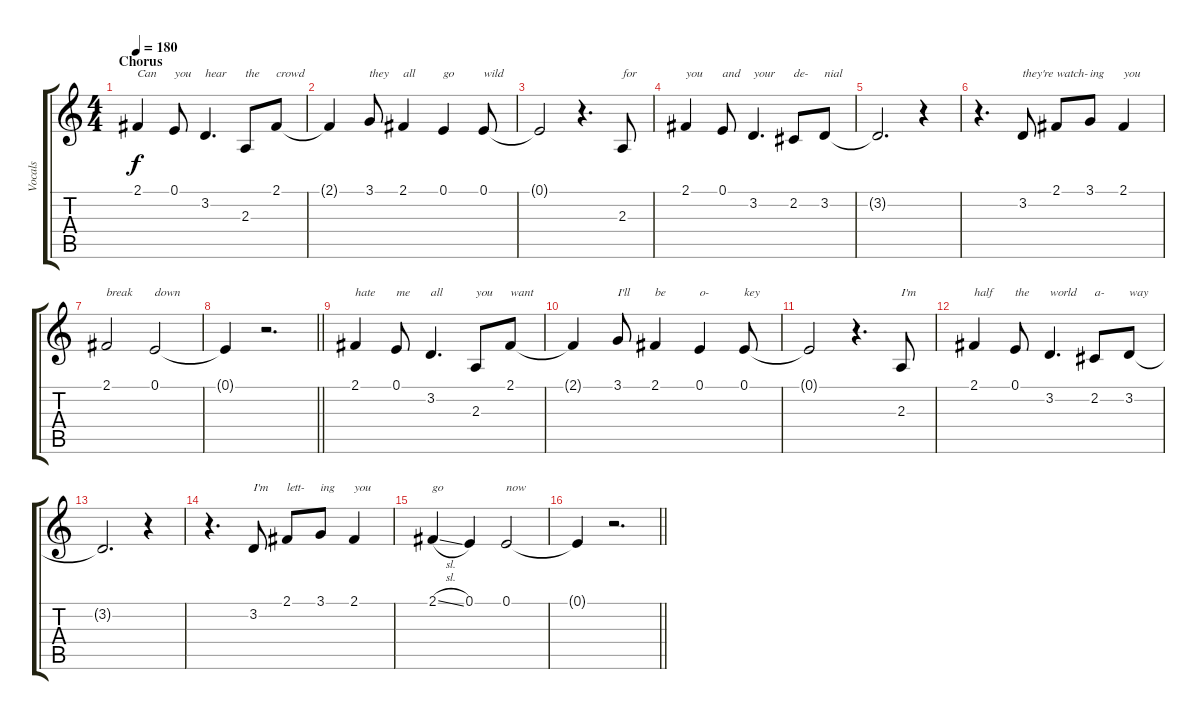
\track ("Vocals" "Vocals") {instrument altosax}
\staff {score tabs}
\tuning (E4 B3 G3 D3 A2 E2) {hide}
\ts (4 4)
\section ("" "Chorus")
\tempo 180
\clef g2
\ks c
2.1.4{txt "Can" dy f} 0.1.8{txt "you"} 3.2.4{d txt "hear"} 2.3.8{txt "the"} 2.1.8{txt "crowd"} |
2.1{t}.4 3.1.8{txt "they"} 2.1.4{txt "all"} 0.1.4{txt "go"} 0.1.8{txt "wild"} |
0.1{t}.2 r.4{d} 2.3.8{txt "for"} |
2.1.4{txt "you"} 0.1.8{txt "and"} 3.2.4{d txt "your"} 2.2.8{txt "de-"} 3.2.8{txt "nial"} |
3.2{t}.2{d} r.4 |
r.4{d} 3.2.8{txt "they're"} 2.1.8{txt "watch-"} 3.1.8{txt "ing"} 2.1.4{txt "you"} |
2.1.2{txt "break"} 0.1.2{txt "down"} |
\barLineRight lightlight
0.1{t}.4 r.2{d} |
2.1.4{txt "hate"} 0.1.8{txt "me"} 3.2.4{d txt "all"} 2.3.8{txt "you"} 2.1.8{txt "want"} |
2.1{t}.4 3.1.8{txt "I'll"} 2.1.4{txt "be"} 0.1.4{txt "o-"} 0.1.8{txt "key"} |
0.1{t}.2 r.4{d} 2.3.8{txt "I'm"} |
2.1.4{txt "half"} 0.1.8{txt "the"} 3.2.4{d txt "world"} 2.2.8{txt "a-"} 3.2.8{txt "way"} |
3.2{t}.2{d} r.4 |
r.4{d} 3.2.8{txt "I'm"} 2.1.8{txt "lett-"} 3.1.8{txt "ing"} 2.1.4{txt "you"} |
2.1{sl}.4{txt "go"} 0.1.4 0.1.2{txt "now"} |
\barLineRight lightlight
0.1{t}.4 r.2{d}
